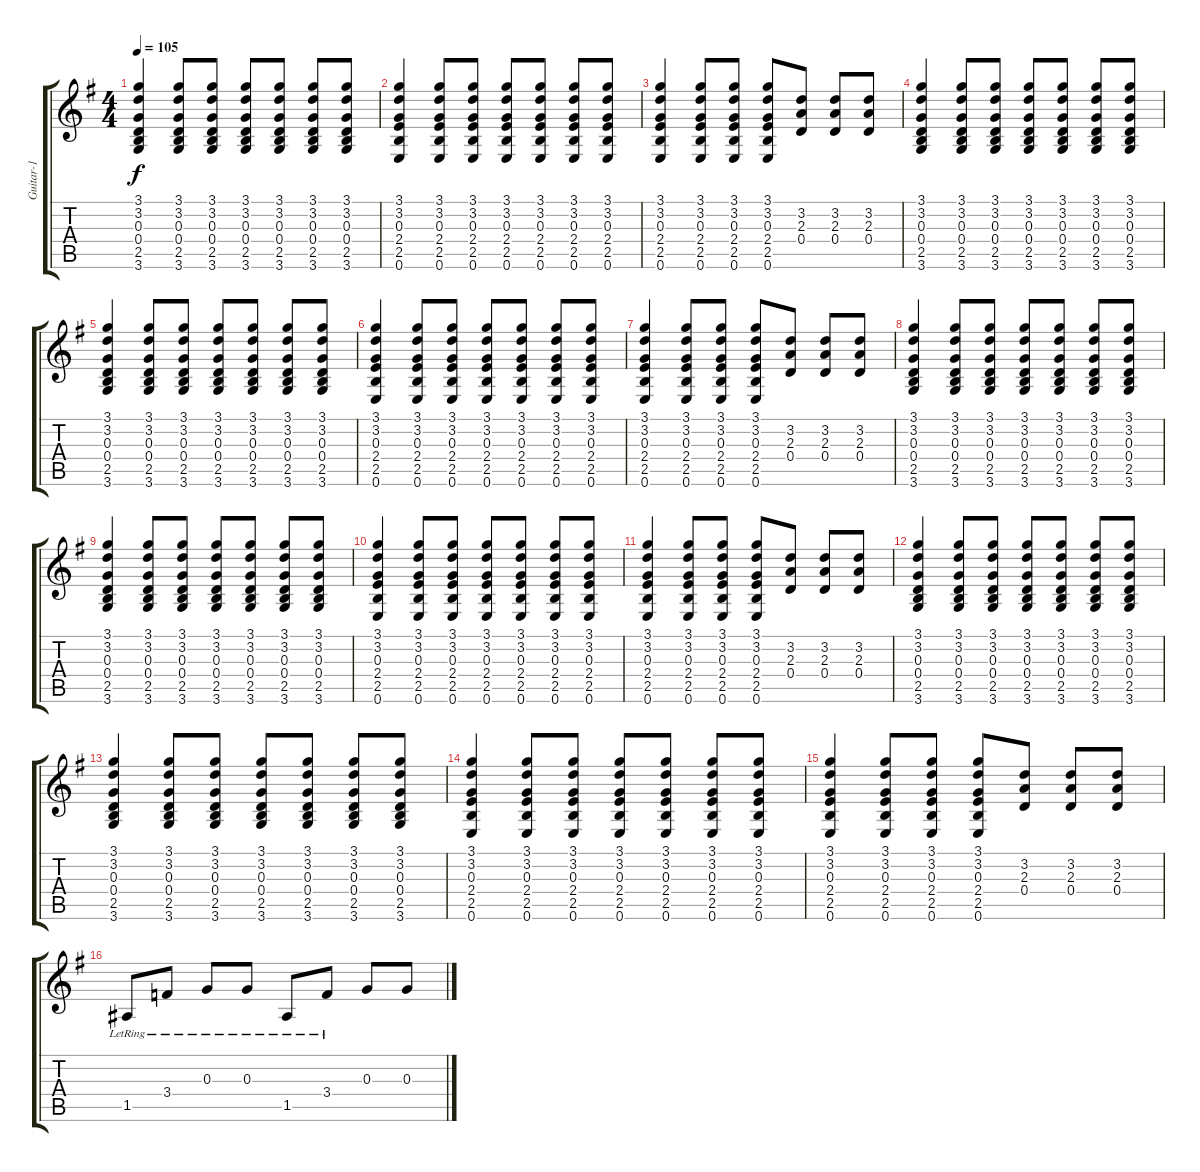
\track ("Guitar-1" "Guitar-1") {instrument overdrivenguitar}
\staff {score tabs}
\tuning (E4 B3 G3 D3 A2 E2) {hide}
\ts (4 4)
\tempo 105
\clef g2
\ks g
(3.1 3.2 0.3 0.4 2.5 3.6).4{dy f} (3.1 3.2 0.3 0.4 2.5 3.6).8 (3.1 3.2 0.3 0.4 2.5 3.6).8 (3.1 3.2 0.3 0.4 2.5 3.6).8 (3.1 3.2 0.3 0.4 2.5 3.6).8 (3.1 3.2 0.3 0.4 2.5 3.6).8 (3.1 3.2 0.3 0.4 2.5 3.6).8 |
(3.1 3.2 0.3 2.4 2.5 0.6).4 (3.1 3.2 0.3 2.4 2.5 0.6).8 (3.1 3.2 0.3 2.4 2.5 0.6).8 (3.1 3.2 0.3 2.4 2.5 0.6).8 (3.1 3.2 0.3 2.4 2.5 0.6).8 (3.1 3.2 0.3 2.4 2.5 0.6).8 (3.1 3.2 0.3 2.4 2.5 0.6).8 |
(3.1 3.2 0.3 2.4 2.5 0.6).4 (3.1 3.2 0.3 2.4 2.5 0.6).8 (3.1 3.2 0.3 2.4 2.5 0.6).8 (3.1 3.2 0.3 2.4 2.5 0.6).8 (3.2 2.3 0.4).8 (3.2 2.3 0.4).8 (3.2 2.3 0.4).8 |
(3.1 3.2 0.3 0.4 2.5 3.6).4 (3.1 3.2 0.3 0.4 2.5 3.6).8 (3.1 3.2 0.3 0.4 2.5 3.6).8 (3.1 3.2 0.3 0.4 2.5 3.6).8 (3.1 3.2 0.3 0.4 2.5 3.6).8 (3.1 3.2 0.3 0.4 2.5 3.6).8 (3.1 3.2 0.3 0.4 2.5 3.6).8 |
(3.1 3.2 0.3 0.4 2.5 3.6).4 (3.1 3.2 0.3 0.4 2.5 3.6).8 (3.1 3.2 0.3 0.4 2.5 3.6).8 (3.1 3.2 0.3 0.4 2.5 3.6).8 (3.1 3.2 0.3 0.4 2.5 3.6).8 (3.1 3.2 0.3 0.4 2.5 3.6).8 (3.1 3.2 0.3 0.4 2.5 3.6).8 |
(3.1 3.2 0.3 2.4 2.5 0.6).4 (3.1 3.2 0.3 2.4 2.5 0.6).8 (3.1 3.2 0.3 2.4 2.5 0.6).8 (3.1 3.2 0.3 2.4 2.5 0.6).8 (3.1 3.2 0.3 2.4 2.5 0.6).8 (3.1 3.2 0.3 2.4 2.5 0.6).8 (3.1 3.2 0.3 2.4 2.5 0.6).8 |
(3.1 3.2 0.3 2.4 2.5 0.6).4 (3.1 3.2 0.3 2.4 2.5 0.6).8 (3.1 3.2 0.3 2.4 2.5 0.6).8 (3.1 3.2 0.3 2.4 2.5 0.6).8 (3.2 2.3 0.4).8 (3.2 2.3 0.4).8 (3.2 2.3 0.4).8 |
(3.1 3.2 0.3 0.4 2.5 3.6).4 (3.1 3.2 0.3 0.4 2.5 3.6).8 (3.1 3.2 0.3 0.4 2.5 3.6).8 (3.1 3.2 0.3 0.4 2.5 3.6).8 (3.1 3.2 0.3 0.4 2.5 3.6).8 (3.1 3.2 0.3 0.4 2.5 3.6).8 (3.1 3.2 0.3 0.4 2.5 3.6).8 |
(3.1 3.2 0.3 0.4 2.5 3.6).4 (3.1 3.2 0.3 0.4 2.5 3.6).8 (3.1 3.2 0.3 0.4 2.5 3.6).8 (3.1 3.2 0.3 0.4 2.5 3.6).8 (3.1 3.2 0.3 0.4 2.5 3.6).8 (3.1 3.2 0.3 0.4 2.5 3.6).8 (3.1 3.2 0.3 0.4 2.5 3.6).8 |
(3.1 3.2 0.3 2.4 2.5 0.6).4 (3.1 3.2 0.3 2.4 2.5 0.6).8 (3.1 3.2 0.3 2.4 2.5 0.6).8 (3.1 3.2 0.3 2.4 2.5 0.6).8 (3.1 3.2 0.3 2.4 2.5 0.6).8 (3.1 3.2 0.3 2.4 2.5 0.6).8 (3.1 3.2 0.3 2.4 2.5 0.6).8 |
(3.1 3.2 0.3 2.4 2.5 0.6).4 (3.1 3.2 0.3 2.4 2.5 0.6).8 (3.1 3.2 0.3 2.4 2.5 0.6).8 (3.1 3.2 0.3 2.4 2.5 0.6).8 (3.2 2.3 0.4).8 (3.2 2.3 0.4).8 (3.2 2.3 0.4).8 |
(3.1 3.2 0.3 0.4 2.5 3.6).4 (3.1 3.2 0.3 0.4 2.5 3.6).8 (3.1 3.2 0.3 0.4 2.5 3.6).8 (3.1 3.2 0.3 0.4 2.5 3.6).8 (3.1 3.2 0.3 0.4 2.5 3.6).8 (3.1 3.2 0.3 0.4 2.5 3.6).8 (3.1 3.2 0.3 0.4 2.5 3.6).8 |
(3.1 3.2 0.3 0.4 2.5 3.6).4 (3.1 3.2 0.3 0.4 2.5 3.6).8 (3.1 3.2 0.3 0.4 2.5 3.6).8 (3.1 3.2 0.3 0.4 2.5 3.6).8 (3.1 3.2 0.3 0.4 2.5 3.6).8 (3.1 3.2 0.3 0.4 2.5 3.6).8 (3.1 3.2 0.3 0.4 2.5 3.6).8 |
(3.1 3.2 0.3 2.4 2.5 0.6).4 (3.1 3.2 0.3 2.4 2.5 0.6).8 (3.1 3.2 0.3 2.4 2.5 0.6).8 (3.1 3.2 0.3 2.4 2.5 0.6).8 (3.1 3.2 0.3 2.4 2.5 0.6).8 (3.1 3.2 0.3 2.4 2.5 0.6).8 (3.1 3.2 0.3 2.4 2.5 0.6).8 |
(3.1 3.2 0.3 2.4 2.5 0.6).4 (3.1 3.2 0.3 2.4 2.5 0.6).8 (3.1 3.2 0.3 2.4 2.5 0.6).8 (3.1 3.2 0.3 2.4 2.5 0.6).8 (3.2 2.3 0.4).8 (3.2 2.3 0.4).8 (3.2 2.3 0.4).8 |
1.5{lr}.8 3.4{lr}.8 0.3{lr}.8 0.3{lr}.8 1.5{lr}.8 3.4{lr}.8 0.3.8 0.3.8
